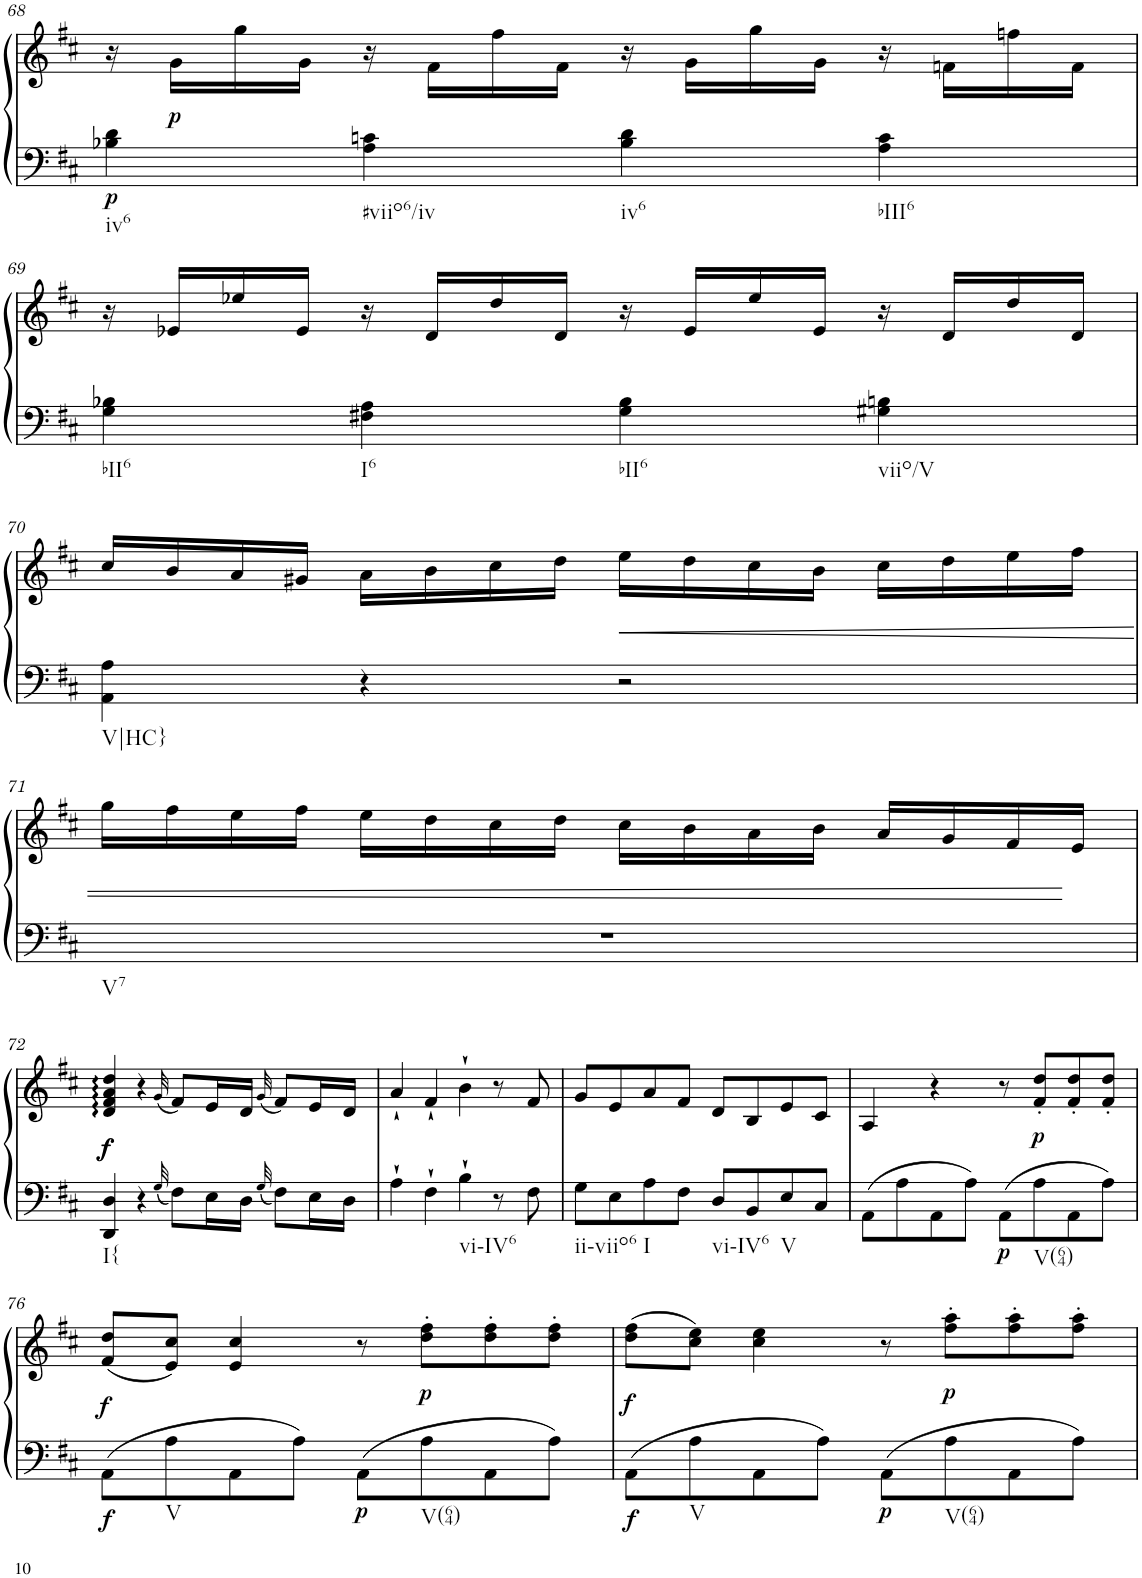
**kern	**kern	**dynam
*part1	*part1	*part1
*staff2	*staff1	*staff1/2
*I"unbenannt2	*	*
!!LO:PB:g=z
*clefF4	*clefG2	*
*k[f#c#]	*k[f#c#]	*
*M4/4	*M4/4	*
=68	=68	=68
!LO:TX:b:t=iv6	!	!
!	!	!LO:DY:b=2
4B-X\ 4d\	16r	p
!	!	!LO:DY:b
.	16g\LL	p
.	16gg\	.
.	16g\JJ	.
!LO:TX:b:t=#viio6/iv	!	!
4A\ 4cn\	16r	.
.	16f#\LL	.
.	16ff#\	.
.	16f#\JJ	.
!LO:TX:b:t=iv6	!	!
4B-\ 4d\	16r	.
.	16g\LL	.
.	16gg\	.
.	16g\JJ	.
!LO:TX:b:t=bIII6	!	!
4A\ 4c\	16r	.
.	16fn\LL	.
.	16ffn\	.
.	16f\JJ	.
!!LO:LB:g=z
=69	=69	=69
!LO:TX:b:t=bII6	!	!
4G\ 4B-X\	16r	.
.	16e-X/LL	.
.	16ee-X/	.
.	16e-/JJ	.
!LO:TX:b:t=I6	!	!
4F#X\ 4A\	16r	.
.	16d/LL	.
.	16dd/	.
.	16d/JJ	.
!LO:TX:b:t=bII6	!	!
4G\ 4B-\	16r	.
.	16e-/LL	.
.	16ee-/	.
.	16e-/JJ	.
!LO:TX:b:t=viio/V	!	!
4G#X\ 4Bn\	16r	.
.	16d/LL	.
.	16dd/	.
.	16d/JJ	.
!!LO:LB:g=z
=70	=70	=70
!LO:TX:b:t=V|HC}	!	!
4AA\ 4A\	16cc#/LL	.
.	16b/	.
.	16a/	.
.	16g#X/JJ	.
4r	16a\LL	.
.	16b\	.
.	16cc#\	.
.	16dd\JJ	.
!	!	!LO:HP:b
2r	16ee\LL	<
.	16dd\	.
.	16cc#\	.
.	16b\JJ	.
.	16cc#\LL	.
.	16dd\	.
.	16ee\	.
.	16ff#\JJ	.
!!LO:LB:g=z
=71	=71	=71
!LO:TX:b:t=V7	!	!
1r	16gg\LL	.
.	16ff#\	.
.	16ee\	.
.	16ff#\JJ	.
.	16ee\LL	.
.	16dd\	.
.	16cc#\	.
.	16dd\JJ	.
.	16cc#\LL	.
.	16b\	.
.	16a\	.
.	16b\JJ	.
.	16a/LL	.
.	16g/	.
.	16f#/	.
.	16e/JJ	[
!!LO:LB:g=z
=72	=72	=72
!LO:TX:b:t=I{	!	!
!	!	!LO:DY:b
!	!	!LO:DY:n=1:b
4DD/ 4D/	4d/ 4f#/ 4a/ 4dd/	f f
4r	4r	.
32qG/	(32qg/	.
8F#\L	8f#/L)	.
16E\L	16e/L	.
16D\JJ	16d/JJ	.
32qG/	(32qg/	.
8F#\L	8f#/L)	.
16E\L	16e/L	.
16D\JJ	16d/JJ	.
=73	=73	=73
4A`\	4a`/	.
4F#`\	4f#`/	.
!LO:TX:b:t=vi-IV6	!	!
4B`\	4b`\	.
8r	8r	.
8F#\	8f#/	.
=74	=74	=74
!LO:TX:b:t=ii-viio6	!	!
8G\L	8g/L	.
8E\	8e/	.
!LO:TX:b:t=I	!	!
8A\	8a/	.
8F#\J	8f#/J	.
!LO:TX:b:t=vi-IV6	!	!
8D/L	8d/L	.
8BB/	8B/	.
!LO:TX:b:t=V	!	!
8E/	8e/	.
8C#/J	8c#/J	.
=75	=75	=75
8AA\L	4A/	.
8A\	.	.
8AA\	4r	.
8A\J	.	.
!	!	!LO:DY:b=2
8AA\L	8r	p
!LO:TX:b:t=V(64)	!	!
!	!	!LO:DY:b
8A\	8f#/' 8dd/'L	p
8AA\	8f#/' 8dd/'	.
8A\J	8f#/' 8dd/'J	.
!!LO:LB:g=z
=76	=76	=76
!	!	!LO:DY:b=2
!	!	!LO:DY:n=1:b
8AA\L	(8f#/ 8dd/L	f f
!LO:TX:b:t=V	!	!
8A\	8e/ 8cc#/J)	.
8AA\	4e/ 4cc#/	.
8A\J	.	.
!	!	!LO:DY:n=2:b=2
8AA\L	8r	p
!LO:TX:b:t=V(64)	!	!
!	!	!LO:DY:n=3:b
8A\	8dd\' 8ff#\'L	p
8AA\	8dd\' 8ff#\'	.
8A\J	8dd\' 8ff#\'J	.
=77	=77	=77
!	!	!LO:DY:b=2
!	!	!LO:DY:n=1:b
8AA\L	(8dd\ 8ff#\L	f f
!LO:TX:b:t=V	!	!
8A\	8cc#\ 8ee\J)	.
8AA\	4cc#\ 4ee\	.
8A\J	.	.
!	!	!LO:DY:n=2:b=2
8AA\L	8r	p
!LO:TX:b:t=V(64)	!	!
!	!	!LO:DY:n=3:b
8A\	8ff#\' 8aa\'L	p
8AA\	8ff#\' 8aa\'	.
8A\J	8ff#\' 8aa\'J	.
=	=	=
*-	*-	*-
